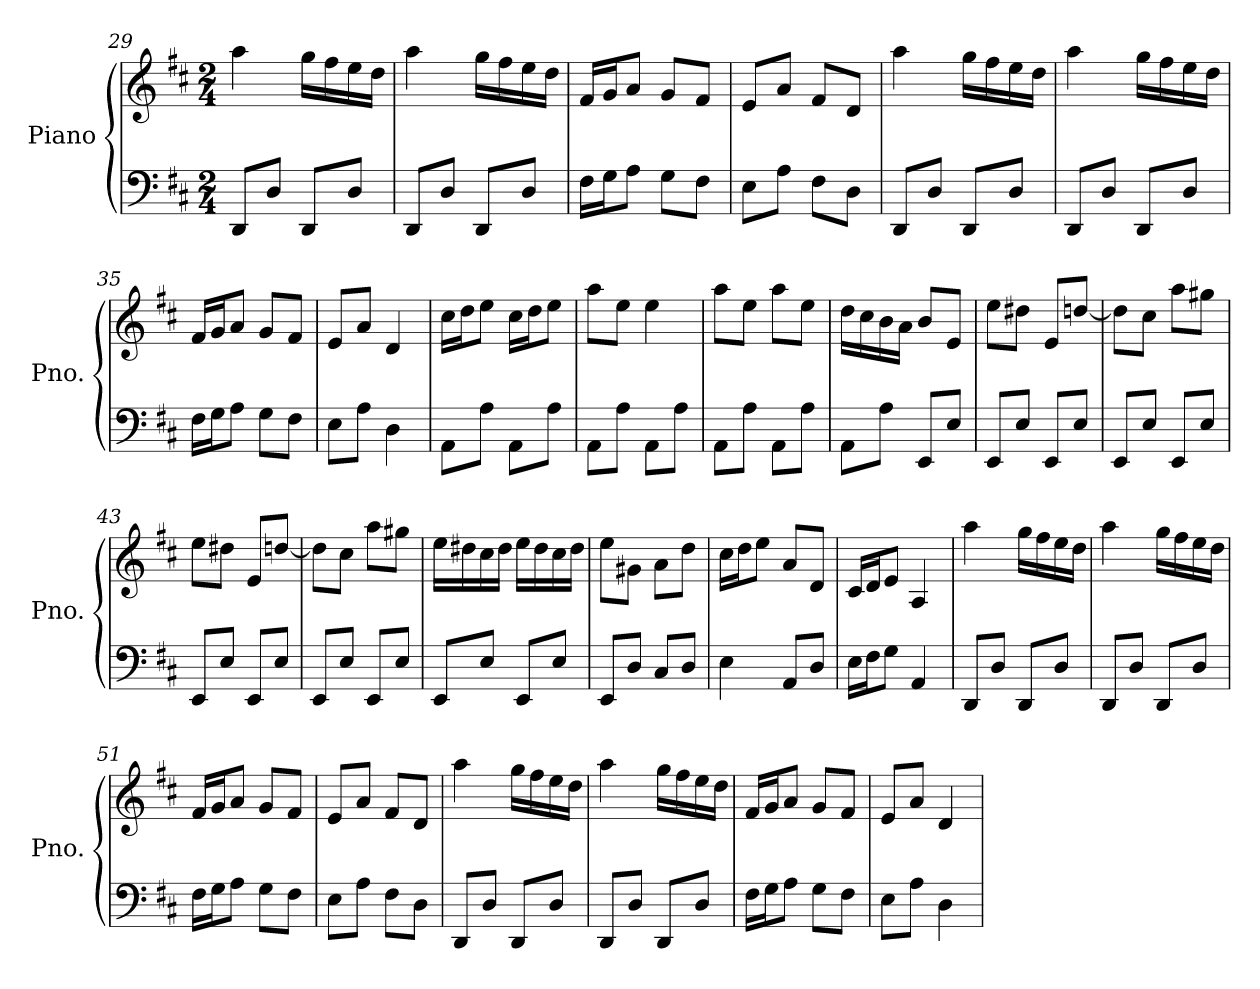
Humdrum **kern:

**kern	**kern
*part1	*part1
*staff2	*staff1
*I"Piano	*
*I'Pno.	*
*clefF4	*clefG2
*k[f#c#]	*k[f#c#]
*M2/4	*M2/4
=29	=29
8DD/L	4aa\
8D/J	.
8DD/L	16gg\LL
.	16ff#\
8D/J	16ee\
.	16dd\JJ
=30	=30
8DD/L	4aa\
8D/J	.
8DD/L	16gg\LL
.	16ff#\
8D/J	16ee\
.	16dd\JJ
=31	=31
16F#\LL	16f#/LL
16G\J	16g/J
8A\J	8a/J
8G\L	8g/L
8F#\J	8f#/J
=32	=32
8E\L	8e/L
8A\J	8a/J
8F#\L	8f#/L
8D\J	8d/J
=33	=33
8DD/L	4aa\
8D/J	.
8DD/L	16gg\LL
.	16ff#\
8D/J	16ee\
.	16dd\JJ
!!LO:LB:g=z
=34	=34
8DD/L	4aa\
8D/J	.
8DD/L	16gg\LL
.	16ff#\
8D/J	16ee\
.	16dd\JJ
=35	=35
16F#\LL	16f#/LL
16G\J	16g/J
8A\J	8a/J
8G\L	8g/L
8F#\J	8f#/J
=36	=36
8E\L	8e/L
8A\J	8a/J
4D\	4d/
=37	=37
8AA\L	16cc#\LL
.	16dd\J
8A\J	8ee\J
8AA\L	16cc#\LL
.	16dd\J
8A\J	8ee\J
=38	=38
8AA\L	8aa\L
8A\J	8ee\J
8AA\L	4ee\
8A\J	.
=39	=39
8AA\L	8aa\L
8A\J	8ee\J
8AA\L	8aa\L
8A\J	8ee\J
=40	=40
8AA\L	16dd\LL
.	16cc#\
8A\J	16b\
.	16a\JJ
8EE/L	8b/L
8E/J	8e/J
!!LO:PB:g=z
=41	=41
8EE/L	8ee\L
8E/J	8dd#X\J
8EE/L	8e/L
8E/J	[8ddn/J
=42	=42
8EE/L	8dd\L]
8E/J	8cc#\J
8EE/L	8aa\L
8E/J	8gg#X\J
=43	=43
8EE/L	8ee\L
8E/J	8dd#X\J
8EE/L	8e/L
8E/J	[8ddn/J
=44	=44
8EE/L	8dd\L]
8E/J	8cc#\J
8EE/L	8aa\L
8E/J	8gg#X\J
=45	=45
8EE/L	16ee\LL
.	16dd#X\
8E/J	16cc#\
.	16dd#\JJ
8EE/L	16ee\LL
.	16dd#\
8E/J	16cc#\
.	16dd#\JJ
=46	=46
8EE/L	8ee\L
8D/J	8g#X\J
8C#/L	8a\L
8D/J	8dd\J
!!LO:LB:g=z
=47	=47
4E\	16cc#\LL
.	16dd\J
.	8ee\J
8AA/L	8a/L
8D/J	8d/J
=48	=48
16E\LL	16c#/LL
16F#\J	16d/J
8G\J	8e/J
4AA/	4A/
=49	=49
8DD/L	4aa\
8D/J	.
8DD/L	16gg\LL
.	16ff#\
8D/J	16ee\
.	16dd\JJ
=50	=50
8DD/L	4aa\
8D/J	.
8DD/L	16gg\LL
.	16ff#\
8D/J	16ee\
.	16dd\JJ
=51	=51
16F#\LL	16f#/LL
16G\J	16g/J
8A\J	8a/J
8G\L	8g/L
8F#\J	8f#/J
=52	=52
8E\L	8e/L
8A\J	8a/J
8F#\L	8f#/L
8D\J	8d/J
=53	=53
8DD/L	4aa\
8D/J	.
8DD/L	16gg\LL
.	16ff#\
8D/J	16ee\
.	16dd\JJ
!!LO:LB:g=z
=54	=54
8DD/L	4aa\
8D/J	.
8DD/L	16gg\LL
.	16ff#\
8D/J	16ee\
.	16dd\JJ
=55	=55
16F#\LL	16f#/LL
16G\J	16g/J
8A\J	8a/J
8G\L	8g/L
8F#\J	8f#/J
=56	=56
8E\L	8e/L
8A\J	8a/J
4D\	4d/
=	=
*-	*-
